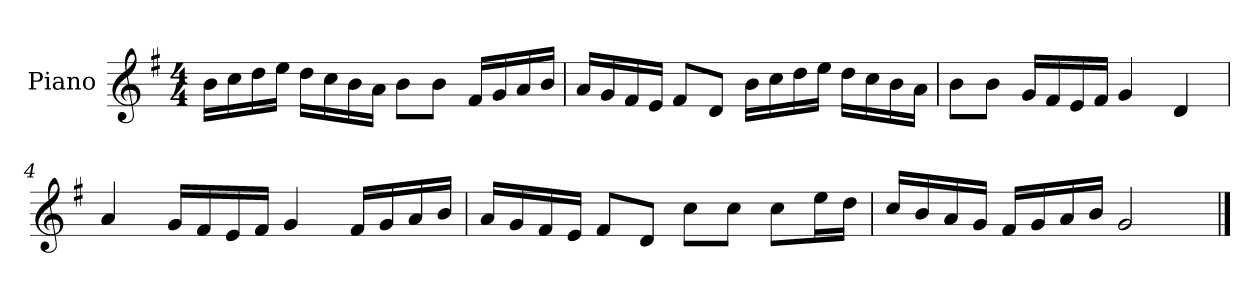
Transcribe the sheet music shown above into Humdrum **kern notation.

**kern
*part1
*staff1
*I"Piano
*I'P-no
*clefG2
*k[f#]
*M4/4
*MM90
=1
16b\LL
16cc\
16dd\
16ee\JJ
16dd\LL
16cc\
16b\
16a\JJ
8b\L
8b\J
16f#/LL
16g/
16a/
16b/JJ
=2
16a/LL
16g/
16f#/
16e/JJ
8f#/L
8d/J
16b\LL
16cc\
16dd\
16ee\JJ
16dd\LL
16cc\
16b\
16a\JJ
=3
8b\L
8b\J
16g/LL
16f#/
16e/
16f#/JJ
4g/
4d/
!!LO:LB:g=z
=4
4a/
16g/LL
16f#/
16e/
16f#/JJ
4g/
16f#/LL
16g/
16a/
16b/JJ
=5
16a/LL
16g/
16f#/
16e/JJ
8f#/L
8d/J
8cc\L
8cc\J
8cc\L
16ee\L
16dd\JJ
=6
16cc/LL
16b/
16a/
16g/JJ
16f#/LL
16g/
16a/
16b/JJ
2g/
==
*-
